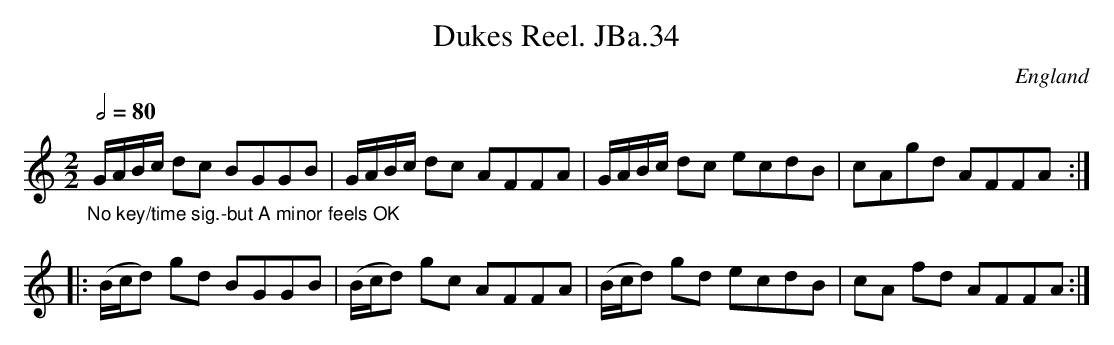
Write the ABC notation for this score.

X:1
T:Dukes Reel. JBa.34
L:1/8
M:2/2
O:England
Q:1/2=80
K:A minor
"_No key/time sig.-but A minor feels OK"\
G/A/B/c/  dc BGGB |  G/A/B/c/  dc AFFA |\
G/A/B/c/ dc ecdB |cAgd AFFA  :|!
|: (B/c/d) gd BGGB | (B/c/d) gc AFFA |\
(B/c/d) gd ecdB | cA fd AFFA :|
